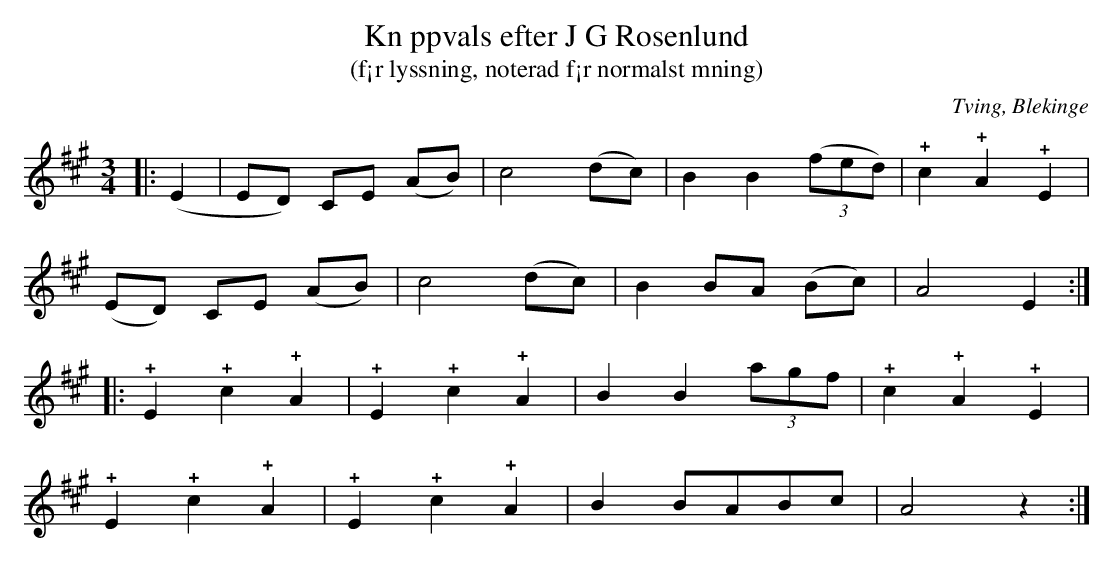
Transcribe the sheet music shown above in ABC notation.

X:1
T:Kn ppvals efter J G Rosenlund
T:(f¡r lyssning, noterad f¡r normalst mning)
O:Tving, Blekinge
M:3/4
L:1/4
Q:160
K:A
|: (E | E/D/) C/E/ (A/B/) | c2 (d/c/) | B B ((3f/e/d/) | !+!c !+!A !+!E |
 (E/D/) C/E/ (A/B/) | c2 (d/c/) | B B/A/ (B/c/) | A2 E :|
|: !+!E !+!c !+!A | !+!E !+!c !+!A | B B (3a/g/f/ | !+!c !+!A !+!E |
   !+!E !+!c !+!A | !+!E !+!c !+!A | B B/A/B/c/ | A2 z :|
